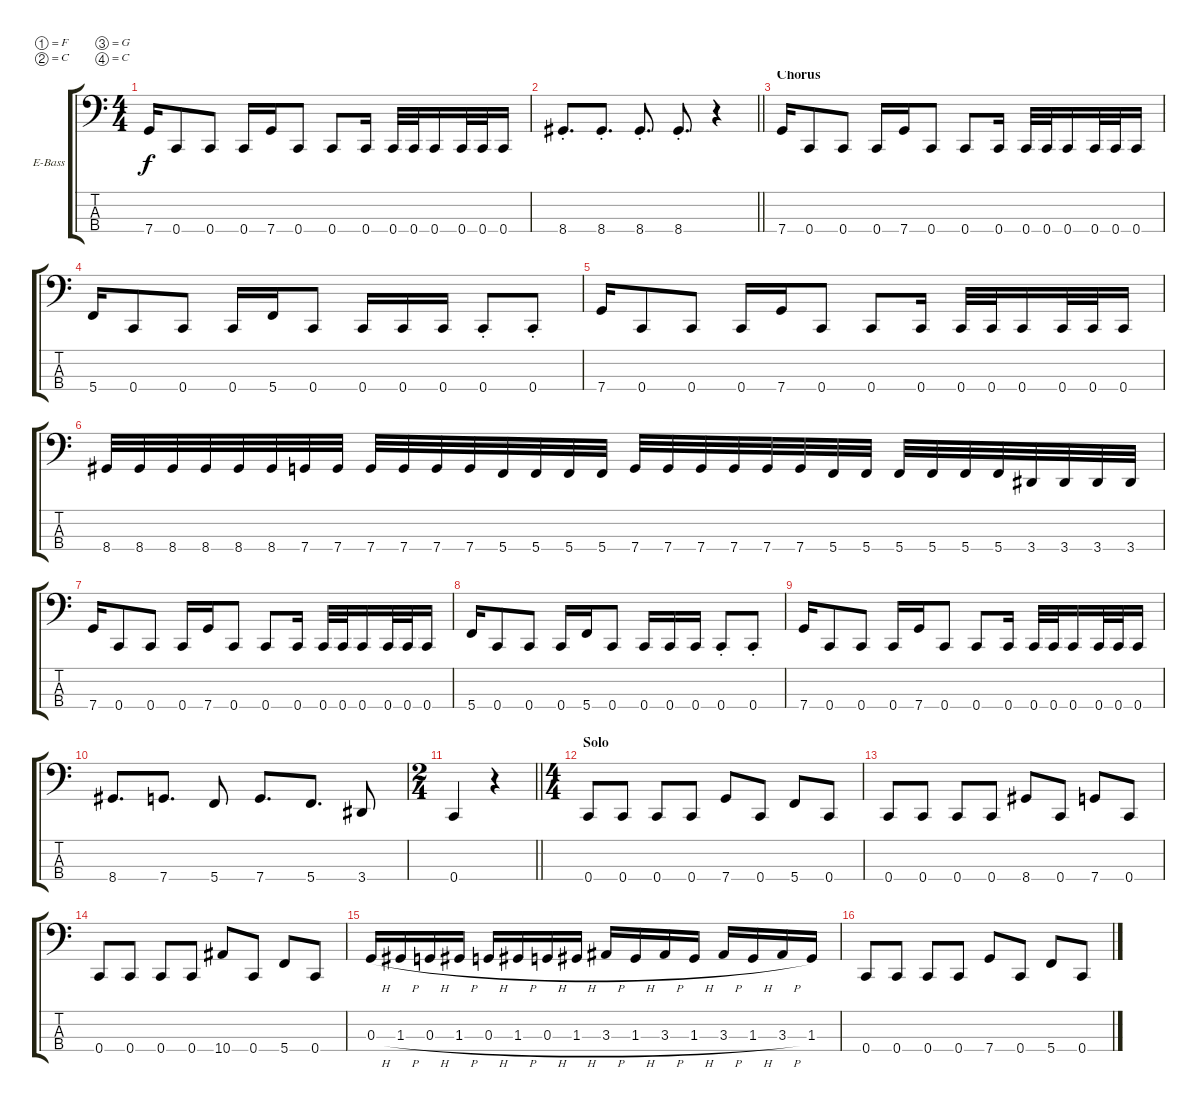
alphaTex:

\bracketExtendMode groupsimilarinstruments
\firstSystemTrackNameOrientation horizontal
\otherSystemsTrackNameOrientation horizontal
\track ("Bass" "E-Bass") {instrument electricbasspick}
\staff {score tabs}
\tuning (F2 C2 G1 C1)
\ts (4 4)
\tempo (94 hide)
\clef f4
\ks c
7.4.16{dy f} 0.4.8 0.4.8 0.4.16 7.4.16 0.4.8 0.4.8 0.4.16 0.4.32 0.4.32 0.4.16 0.4.32 0.4.32 0.4.16 |
\barLineRight lightlight
8.4{st}.8{d} 8.4{st}.8{d} 8.4{st}.8{d} 8.4{st}.8{d} r.4 |
\section ("" "Chorus")
7.4.16 0.4.8 0.4.8 0.4.16 7.4.16 0.4.8 0.4.8 0.4.16 0.4.32 0.4.32 0.4.16 0.4.32 0.4.32 0.4.16 |
5.4.16 0.4.8 0.4.8 0.4.16 5.4.16 0.4.8 0.4.16 0.4.16 0.4.16 0.4{st}.8 0.4{st}.8 |
7.4.16 0.4.8 0.4.8 0.4.16 7.4.16 0.4.8 0.4.8 0.4.16 0.4.32 0.4.32 0.4.16 0.4.32 0.4.32 0.4.16 |
8.4.32 8.4.32 8.4.32 8.4.32 8.4.32 8.4.32 7.4.32 7.4.32 7.4.32 7.4.32 7.4.32 7.4.32 5.4.32 5.4.32 5.4.32 5.4.32 7.4.32 7.4.32 7.4.32 7.4.32 7.4.32 7.4.32 5.4.32 5.4.32 5.4.32 5.4.32 5.4.32 5.4.32 3.4.32 3.4.32 3.4.32 3.4.32 |
7.4.16 0.4.8 0.4.8 0.4.16 7.4.16 0.4.8 0.4.8 0.4.16 0.4.32 0.4.32 0.4.16 0.4.32 0.4.32 0.4.16 |
5.4.16 0.4.8 0.4.8 0.4.16 5.4.16 0.4.8 0.4.16 0.4.16 0.4.16 0.4{st}.8 0.4{st}.8 |
7.4.16 0.4.8 0.4.8 0.4.16 7.4.16 0.4.8 0.4.8 0.4.16 0.4.32 0.4.32 0.4.16 0.4.32 0.4.32 0.4.16 |
8.4.8{d} 7.4.8{d} 5.4.8 7.4.8{d} 5.4.8{d} 3.4.8 |
\ts (2 4)
\beaming (8 2 2)
\tempo (193 1 hide)
\barLineRight lightlight
0.4.4 r.4 |
\ts (4 4)
\beaming (8 2 2 2 2)
\section ("" "Solo")
\tempo (193 hide)
0.4.8 0.4.8 0.4.8 0.4.8 7.4.8 0.4.8 5.4.8 0.4.8 |
0.4.8 0.4.8 0.4.8 0.4.8 8.4.8 0.4.8 7.4.8 0.4.8 |
0.4.8 0.4.8 0.4.8 0.4.8 10.4.8 0.4.8 5.4.8 0.4.8 |
\tempo (188 1 hide)
0.3{h}.16 1.3{h}.16 0.3{h}.16 1.3{h}.16 0.3{h}.16 1.3{h}.16 0.3{h}.16 1.3{h}.16 3.3{h}.16 1.3{h}.16 3.3{h}.16 1.3{h}.16 3.3{h}.16 1.3{h}.16 3.3{h}.16 1.3.16 |
\tempo (188 hide)
0.4.8 0.4.8 0.4.8 0.4.8 7.4.8 0.4.8 5.4.8 0.4.8
